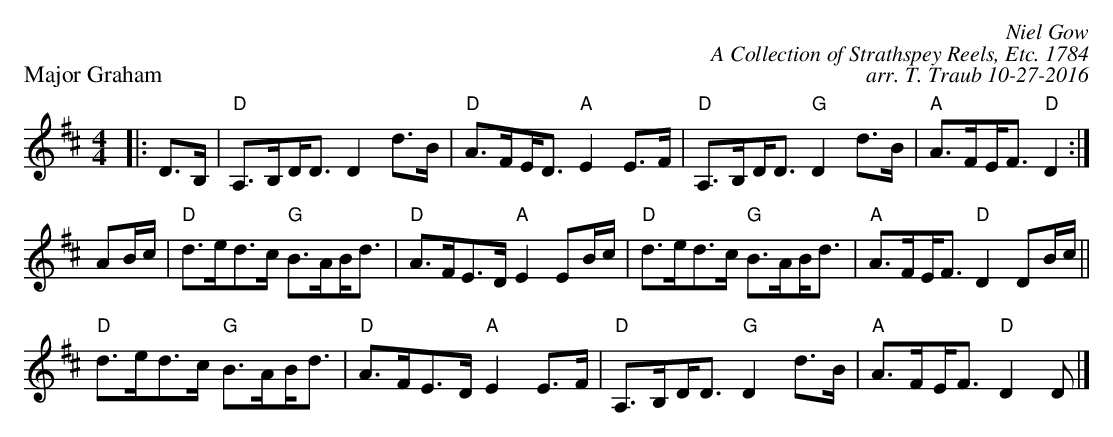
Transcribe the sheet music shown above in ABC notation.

X:1
P: Major Graham
C: Niel Gow
C: A Collection of Strathspey Reels, Etc. 1784
C: arr. T. Traub 10-27-2016
L: 1/8
M: 4/4
K: D
|: D>B,|"D"A,>B,!beambr1!D<D D2 d>B|"D"A>F!beambr1!E<D "A"E2 E>F|"D"A,>B,!beambr1!D<D "G"D2 d>B|"A"A>F!beambr1!E<F "D"D2 :|
AB/c/|"D"d>ed>c "G"B>A!beambr1!B<d|"D"A>FE>D "A"E2 EB/c/|"D"d>ed>c "G"B>A!beambr1!B<d|"A"A>F!beambr1!E<F "D"D2 DB/c/||
"D"d>ed>c "G"B>A!beambr1!B<d|"D"A>FE>D "A"E2 E>F|"D"A,>B,!beambr1!D<D "G"D2 d>B|"A"A>F!beambr1!E<F "D"D2 D |]
